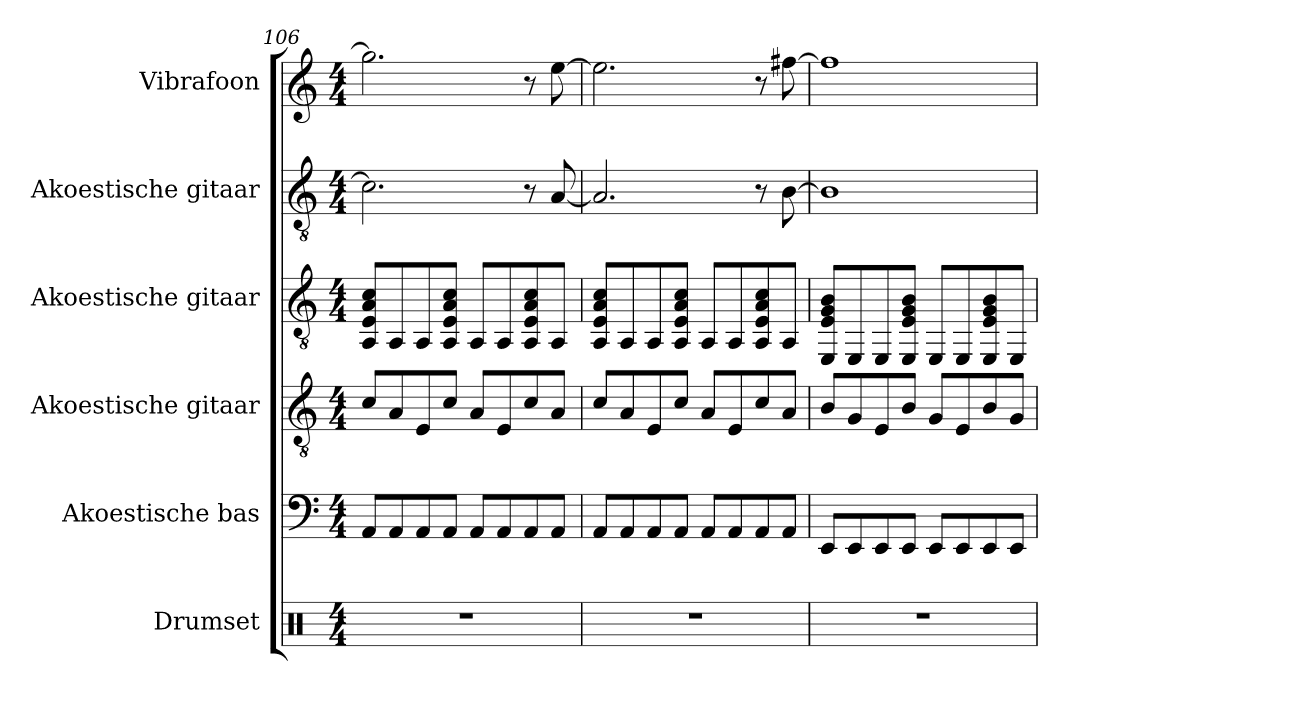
**kern	**kern	**kern	**kern	**kern	**kern
*part6	*part5	*part4	*part3	*part2	*part1
*staff6	*staff5	*staff4	*staff3	*staff2	*staff1
*I"Drumset	*I"Akoestische bas	*I"Akoestische gitaar	*I"Akoestische gitaar	*I"Akoestische gitaar	*I"Vibrafoon
*I'Drs.	*I'Bas	*	*	*	*I'Vib.
!!LO:PB:g=z
*clefX	*clefF4	*clefGv2	*clefGv2	*clefGv2	*clefG2
*	*ITrd7c12	*	*	*	*
*k[]	*k[]	*k[]	*k[]	*k[]	*k[]
*M4/4	*M4/4	*M4/4	*M4/4	*M4/4	*M4/4
=106	=106	=106	=106	=106	=106
1r	8AAA/L	8c/L	8AA/ 8E/ 8A/ 8c/L	2.c\]	2.gg\]
.	8AAA/	8A/	8AA/	.	.
.	8AAA/	8E/	8AA/	.	.
.	8AAA/J	8c/J	8AA/ 8E/ 8A/ 8c/J	.	.
.	8AAA/L	8A/L	8AA/L	.	.
.	8AAA/	8E/	8AA/	.	.
.	8AAA/	8c/	8AA/ 8E/ 8A/ 8c/	8r	8r
.	8AAA/J	8A/J	8AA/J	[8A/	[8ee\
=107	=107	=107	=107	=107	=107
1r	8AAA/L	8c/L	8AA/ 8E/ 8A/ 8c/L	2.A/]	2.ee\]
.	8AAA/	8A/	8AA/	.	.
.	8AAA/	8E/	8AA/	.	.
.	8AAA/J	8c/J	8AA/ 8E/ 8A/ 8c/J	.	.
.	8AAA/L	8A/L	8AA/L	.	.
.	8AAA/	8E/	8AA/	.	.
.	8AAA/	8c/	8AA/ 8E/ 8A/ 8c/	8r	8r
.	8AAA/J	8A/J	8AA/J	[8B\	[8ff#X\
=108	=108	=108	=108	=108	=108
1r	8EEE/L	8B/L	8EE/ 8E/ 8G/ 8B/L	1B]	1ff#]
.	8EEE/	8G/	8EE/	.	.
.	8EEE/	8E/	8EE/	.	.
.	8EEE/J	8B/J	8EE/ 8E/ 8G/ 8B/J	.	.
.	8EEE/L	8G/L	8EE/L	.	.
.	8EEE/	8E/	8EE/	.	.
.	8EEE/	8B/	8EE/ 8E/ 8G/ 8B/	.	.
.	8EEE/J	8G/J	8EE/J	.	.
=	=	=	=	=	=
*-	*-	*-	*-	*-	*-
